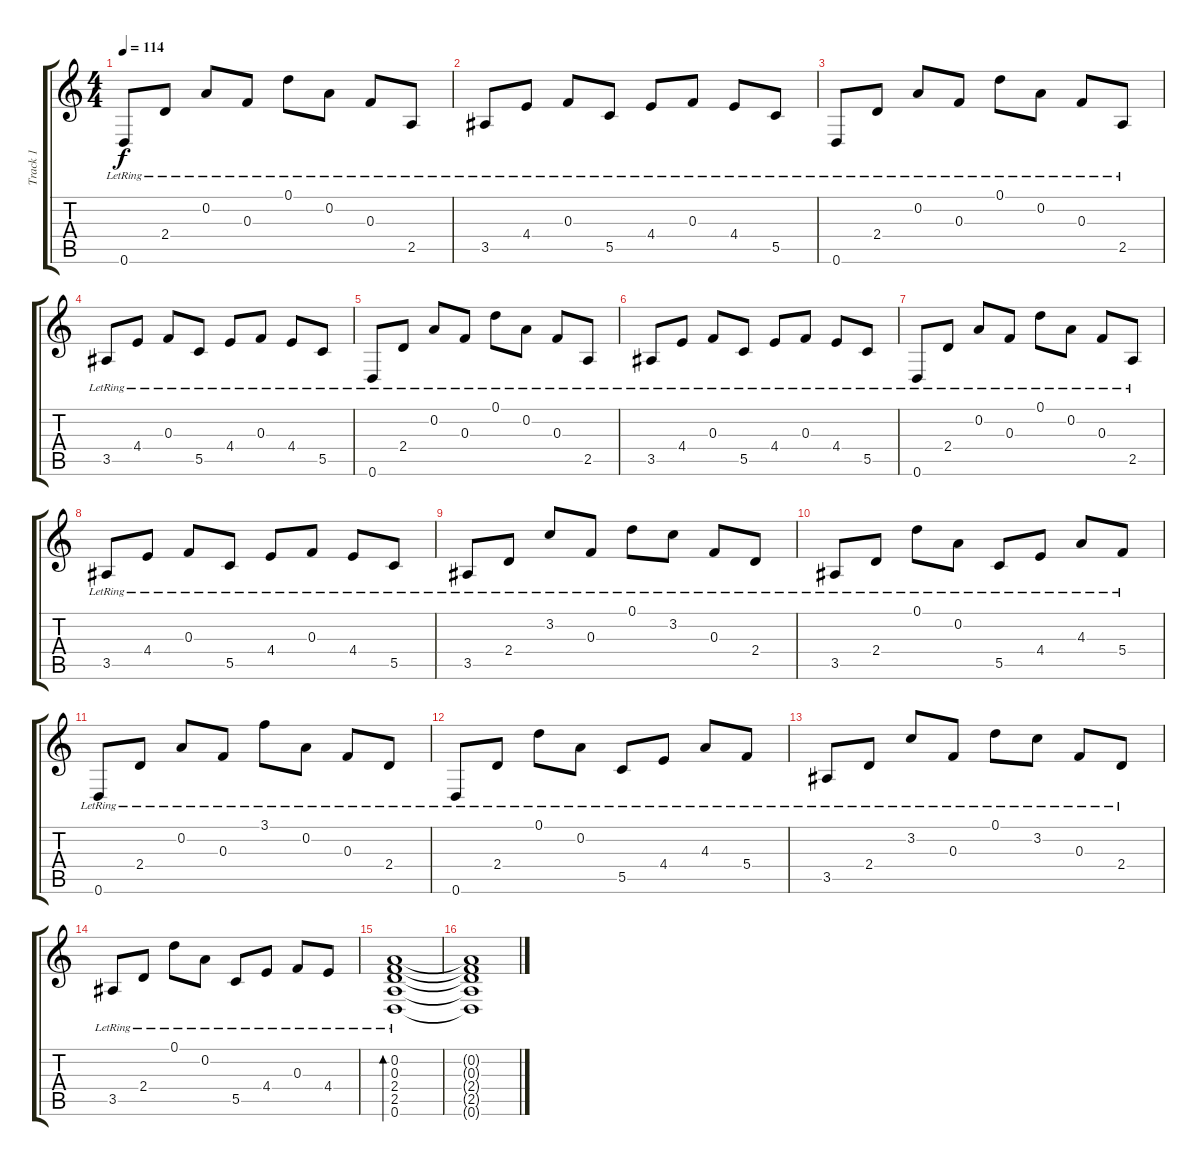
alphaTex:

\track ("Track 1" "Track 1") {instrument electricguitarclean}
\staff {score tabs}
\tuning (D4 A3 F3 C3 G2 D2) {hide}
\ts (4 4)
\tempo 114
\clef g2
\ks c
0.6{lr}.8{dy f} 2.4{lr}.8 0.2{lr}.8 0.3{lr}.8 0.1{lr}.8 0.2{lr}.8 0.3{lr}.8 2.5{lr}.8 |
3.5{lr}.8 4.4{lr}.8 0.3{lr}.8 5.5{lr}.8 4.4{lr}.8 0.3{lr}.8 4.4{lr}.8 5.5{lr}.8 |
0.6{lr}.8 2.4{lr}.8 0.2{lr}.8 0.3{lr}.8 0.1{lr}.8 0.2{lr}.8 0.3{lr}.8 2.5{lr}.8 |
3.5{lr}.8 4.4{lr}.8 0.3{lr}.8 5.5{lr}.8 4.4{lr}.8 0.3{lr}.8 4.4{lr}.8 5.5{lr}.8 |
0.6{lr}.8 2.4{lr}.8 0.2{lr}.8 0.3{lr}.8 0.1{lr}.8 0.2{lr}.8 0.3{lr}.8 2.5{lr}.8 |
3.5{lr}.8 4.4{lr}.8 0.3{lr}.8 5.5{lr}.8 4.4{lr}.8 0.3{lr}.8 4.4{lr}.8 5.5{lr}.8 |
0.6{lr}.8 2.4{lr}.8 0.2{lr}.8 0.3{lr}.8 0.1{lr}.8 0.2{lr}.8 0.3{lr}.8 2.5{lr}.8 |
3.5{lr}.8 4.4{lr}.8 0.3{lr}.8 5.5{lr}.8 4.4{lr}.8 0.3{lr}.8 4.4{lr}.8 5.5{lr}.8 |
3.5{lr}.8 2.4{lr}.8 3.2{lr}.8 0.3{lr}.8 0.1{lr}.8 3.2{lr}.8 0.3{lr}.8 2.4{lr}.8 |
3.5{lr}.8 2.4{lr}.8 0.1{lr}.8 0.2{lr}.8 5.5{lr}.8 4.4{lr}.8 4.3{lr}.8 5.4{lr}.8 |
0.6{lr}.8 2.4{lr}.8 0.2{lr}.8 0.3{lr}.8 3.1{lr}.8 0.2{lr}.8 0.3{lr}.8 2.4{lr}.8 |
0.6{lr}.8 2.4{lr}.8 0.1{lr}.8 0.2{lr}.8 5.5{lr}.8 4.4{lr}.8 4.3{lr}.8 5.4{lr}.8 |
3.5{lr}.8 2.4{lr}.8 3.2{lr}.8 0.3{lr}.8 0.1{lr}.8 3.2{lr}.8 0.3{lr}.8 2.4{lr}.8 |
3.5{lr}.8 2.4{lr}.8 0.1{lr}.8 0.2{lr}.8 5.5{lr}.8 4.4{lr}.8 0.3{lr}.8 4.4{lr}.8 |
(0.2{lr} 0.3{lr} 2.4{lr} 2.5{lr} 0.6{lr}).1{bd 120} |
(0.2{t} 0.3{t} 2.4{t} 2.5{t} 0.6{t}).1
